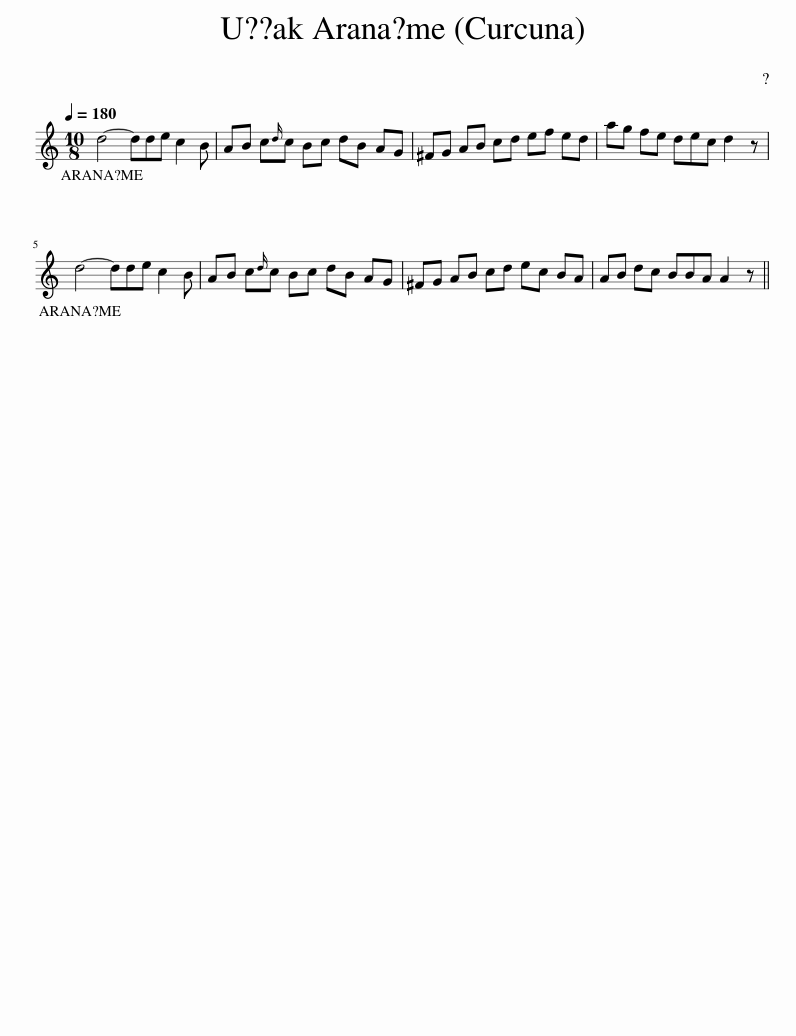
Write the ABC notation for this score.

X:1
L:1/8
Q:1/4=180
M:10/8
I:linebreak $
K:C
V:1 treble
V:1
 d4- dde c2 B | AB c{d}c Bc dB AG | ^FG AB cd ef ed | ag fe dec d2 z |$ d4- dde c2 B | %5
 AB c{d}c Bc dB AG | ^FG AB cd ec BA | AB dc BBA A2 z || %8
